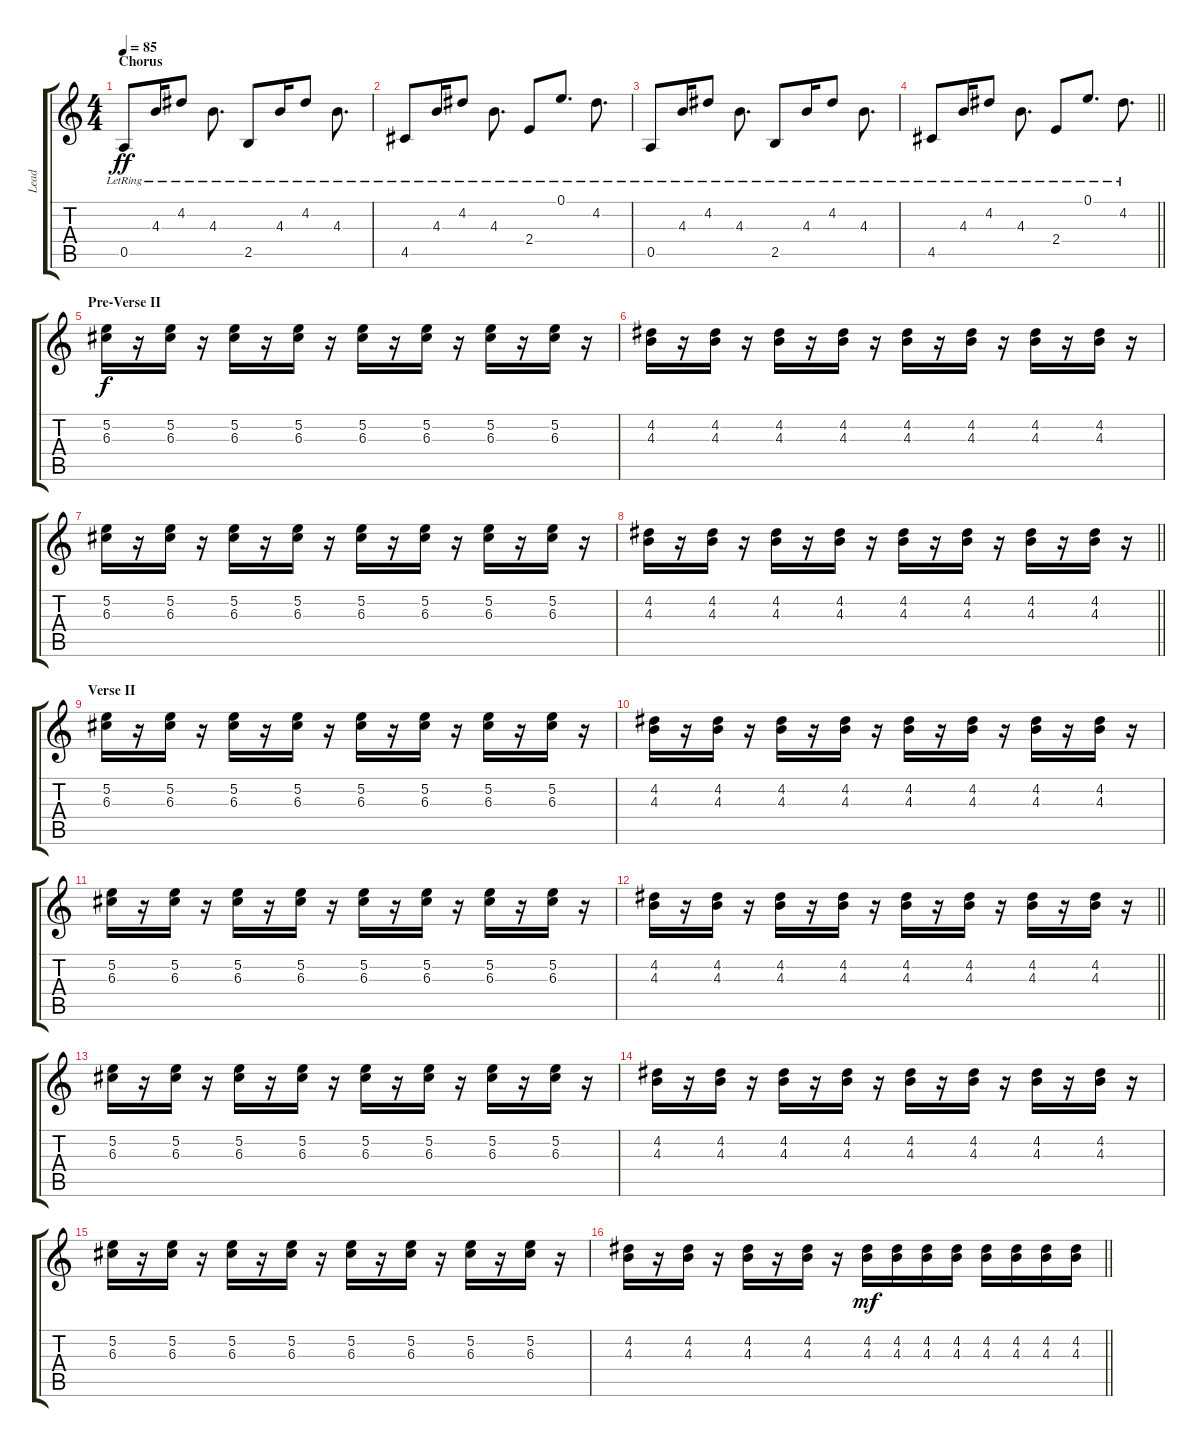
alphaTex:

\track ("Lead" "Lead") {instrument distortionguitar}
\staff {score tabs}
\tuning (E4 B3 G3 D3 A2 E2) {hide}
\ts (4 4)
\section ("" "Chorus ")
\tempo 85
\clef g2
\ks c
0.5{lr}.8{dy ff volume 10 balance 6} 4.3{lr}.16 4.2{lr}.8 4.3{lr}.8{d} 2.5{lr}.8 4.3{lr}.16 4.2{lr}.8 4.3{lr}.8{d} |
4.5{lr}.8 4.3{lr}.16 4.2{lr}.8 4.3{lr}.8{d} 2.4{lr}.8 0.1{lr}.8{d} 4.2{lr}.8{d} |
0.5{lr}.8 4.3{lr}.16 4.2{lr}.8 4.3{lr}.8{d} 2.5{lr}.8 4.3{lr}.16 4.2{lr}.8 4.3{lr}.8{d} |
\barLineRight lightlight
4.5{lr}.8 4.3{lr}.16 4.2{lr}.8 4.3{lr}.8{d} 2.4{lr}.8 0.1{lr}.8{d} 4.2{lr}.8{d} |
\section ("" "Pre-Verse II")
(5.2 6.3).16{dy f volume 13 balance 4} r.16 (5.2 6.3).16 r.16 (5.2 6.3).16 r.16 (5.2 6.3).16 r.16 (5.2 6.3).16 r.16 (5.2 6.3).16 r.16 (5.2 6.3).16 r.16 (5.2 6.3).16 r.16 |
(4.2 4.3).16 r.16 (4.2 4.3).16 r.16 (4.2 4.3).16 r.16 (4.2 4.3).16 r.16 (4.2 4.3).16 r.16 (4.2 4.3).16 r.16 (4.2 4.3).16 r.16 (4.2 4.3).16 r.16 |
(5.2 6.3).16 r.16 (5.2 6.3).16 r.16 (5.2 6.3).16 r.16 (5.2 6.3).16 r.16 (5.2 6.3).16 r.16 (5.2 6.3).16 r.16 (5.2 6.3).16 r.16 (5.2 6.3).16 r.16 |
\barLineRight lightlight
(4.2 4.3).16 r.16 (4.2 4.3).16 r.16 (4.2 4.3).16 r.16 (4.2 4.3).16 r.16 (4.2 4.3).16 r.16 (4.2 4.3).16 r.16 (4.2 4.3).16 r.16 (4.2 4.3).16 r.16 |
\section ("" "Verse II")
(5.2 6.3).16{volume 10} r.16 (5.2 6.3).16 r.16 (5.2 6.3).16 r.16 (5.2 6.3).16 r.16 (5.2 6.3).16 r.16 (5.2 6.3).16 r.16 (5.2 6.3).16 r.16 (5.2 6.3).16 r.16 |
(4.2 4.3).16 r.16 (4.2 4.3).16 r.16 (4.2 4.3).16 r.16 (4.2 4.3).16 r.16 (4.2 4.3).16 r.16 (4.2 4.3).16 r.16 (4.2 4.3).16 r.16 (4.2 4.3).16 r.16 |
(5.2 6.3).16 r.16 (5.2 6.3).16 r.16 (5.2 6.3).16 r.16 (5.2 6.3).16 r.16 (5.2 6.3).16 r.16 (5.2 6.3).16 r.16 (5.2 6.3).16 r.16 (5.2 6.3).16 r.16 |
\barLineRight lightlight
(4.2 4.3).16 r.16 (4.2 4.3).16 r.16 (4.2 4.3).16 r.16 (4.2 4.3).16 r.16 (4.2 4.3).16 r.16 (4.2 4.3).16 r.16 (4.2 4.3).16 r.16 (4.2 4.3).16 r.16 |
(5.2 6.3).16 r.16 (5.2 6.3).16 r.16 (5.2 6.3).16 r.16 (5.2 6.3).16 r.16 (5.2 6.3).16 r.16 (5.2 6.3).16 r.16 (5.2 6.3).16 r.16 (5.2 6.3).16 r.16 |
(4.2 4.3).16 r.16 (4.2 4.3).16 r.16 (4.2 4.3).16 r.16 (4.2 4.3).16 r.16 (4.2 4.3).16 r.16 (4.2 4.3).16 r.16 (4.2 4.3).16 r.16 (4.2 4.3).16 r.16 |
(5.2 6.3).16 r.16 (5.2 6.3).16 r.16 (5.2 6.3).16 r.16 (5.2 6.3).16 r.16 (5.2 6.3).16 r.16 (5.2 6.3).16 r.16 (5.2 6.3).16 r.16 (5.2 6.3).16 r.16 |
\barLineRight lightlight
(4.2 4.3).16 r.16 (4.2 4.3).16 r.16 (4.2 4.3).16 r.16 (4.2 4.3).16 r.16 (4.2 4.3).16{dy mf} (4.2 4.3).16 (4.2 4.3).16 (4.2 4.3).16 (4.2 4.3).16 (4.2 4.3).16 (4.2 4.3).16 (4.2 4.3).16
